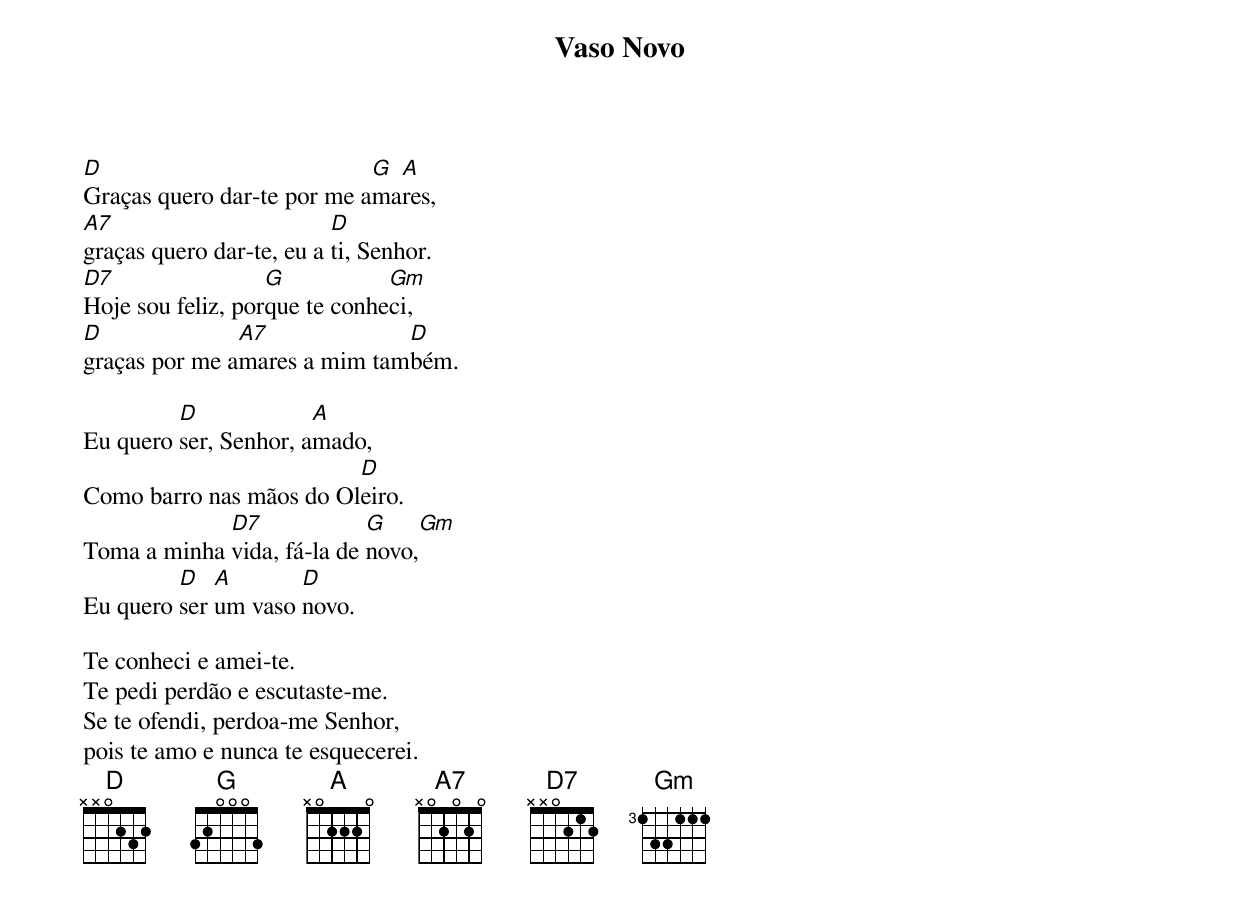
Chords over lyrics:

Vaso Novo

D                           G A
Graças quero dar-te por me amares,
A7                        D
graças quero dar-te, eu a ti, Senhor.
D7                 G           Gm
Hoje sou feliz, porque te conheci,
D              A7             D
graças por me amares a mim também.

         D             A
Eu quero ser, Senhor, amado,
                         D
Como barro nas mãos do Oleiro.
             D7             G    Gm
Toma a minha vida, fá-la de novo,
         D   A       D
Eu quero ser um vaso novo.

Te conheci e amei-te.
Te pedi perdão e escutaste-me.
Se te ofendi, perdoa-me Senhor,
pois te amo e nunca te esquecerei.
